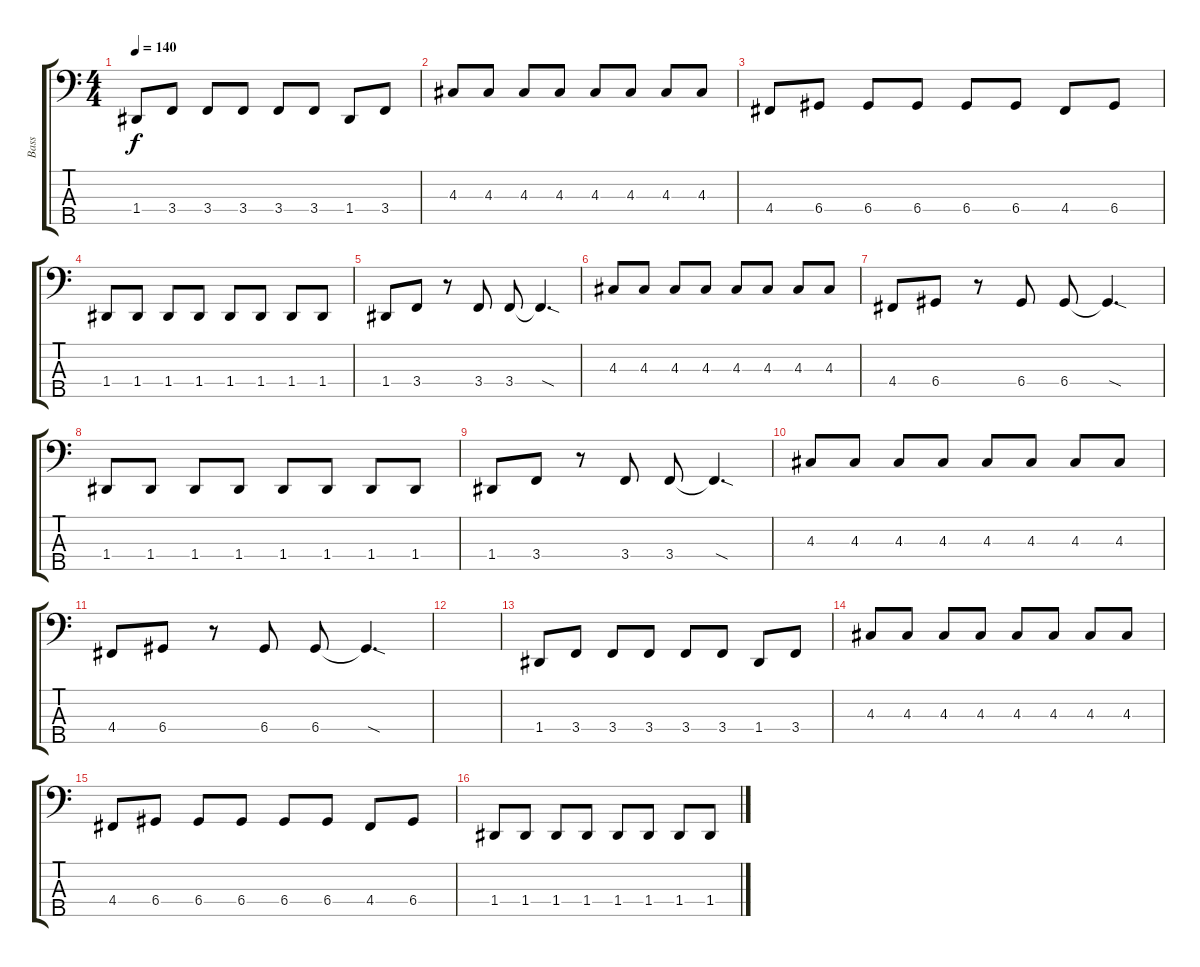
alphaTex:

\track ("Bass" "Bass") {instrument slapbass2}
\staff {score tabs}
\tuning (G2 D2 A1 D1 A0) {hide}
\ts (4 4)
\tempo 140
\clef f4
\ks c
1.4.8{dy f} 3.4.8 3.4.8 3.4.8 3.4.8 3.4.8 1.4.8 3.4.8 |
4.3.8 4.3.8 4.3.8 4.3.8 4.3.8 4.3.8 4.3.8 4.3.8 |
4.4.8 6.4.8 6.4.8 6.4.8 6.4.8 6.4.8 4.4.8 6.4.8 |
1.4.8 1.4.8 1.4.8 1.4.8 1.4.8 1.4.8 1.4.8 1.4.8 |
1.4.8 3.4.8 r.8 3.4.8 3.4.8 3.4{sod t}.4{d} |
4.3.8 4.3.8 4.3.8 4.3.8 4.3.8 4.3.8 4.3.8 4.3.8 |
4.4.8 6.4.8 r.8 6.4.8 6.4.8 6.4{sod t}.4{d} |
1.4.8 1.4.8 1.4.8 1.4.8 1.4.8 1.4.8 1.4.8 1.4.8 |
1.4.8 3.4.8 r.8 3.4.8 3.4.8 3.4{sod t}.4{d} |
4.3.8 4.3.8 4.3.8 4.3.8 4.3.8 4.3.8 4.3.8 4.3.8 |
4.4.8 6.4.8 r.8 6.4.8 6.4.8 6.4{sod t}.4{d} |
|
1.4.8 3.4.8 3.4.8 3.4.8 3.4.8 3.4.8 1.4.8 3.4.8 |
4.3.8 4.3.8 4.3.8 4.3.8 4.3.8 4.3.8 4.3.8 4.3.8 |
4.4.8 6.4.8 6.4.8 6.4.8 6.4.8 6.4.8 4.4.8 6.4.8 |
1.4.8 1.4.8 1.4.8 1.4.8 1.4.8 1.4.8 1.4.8 1.4.8
